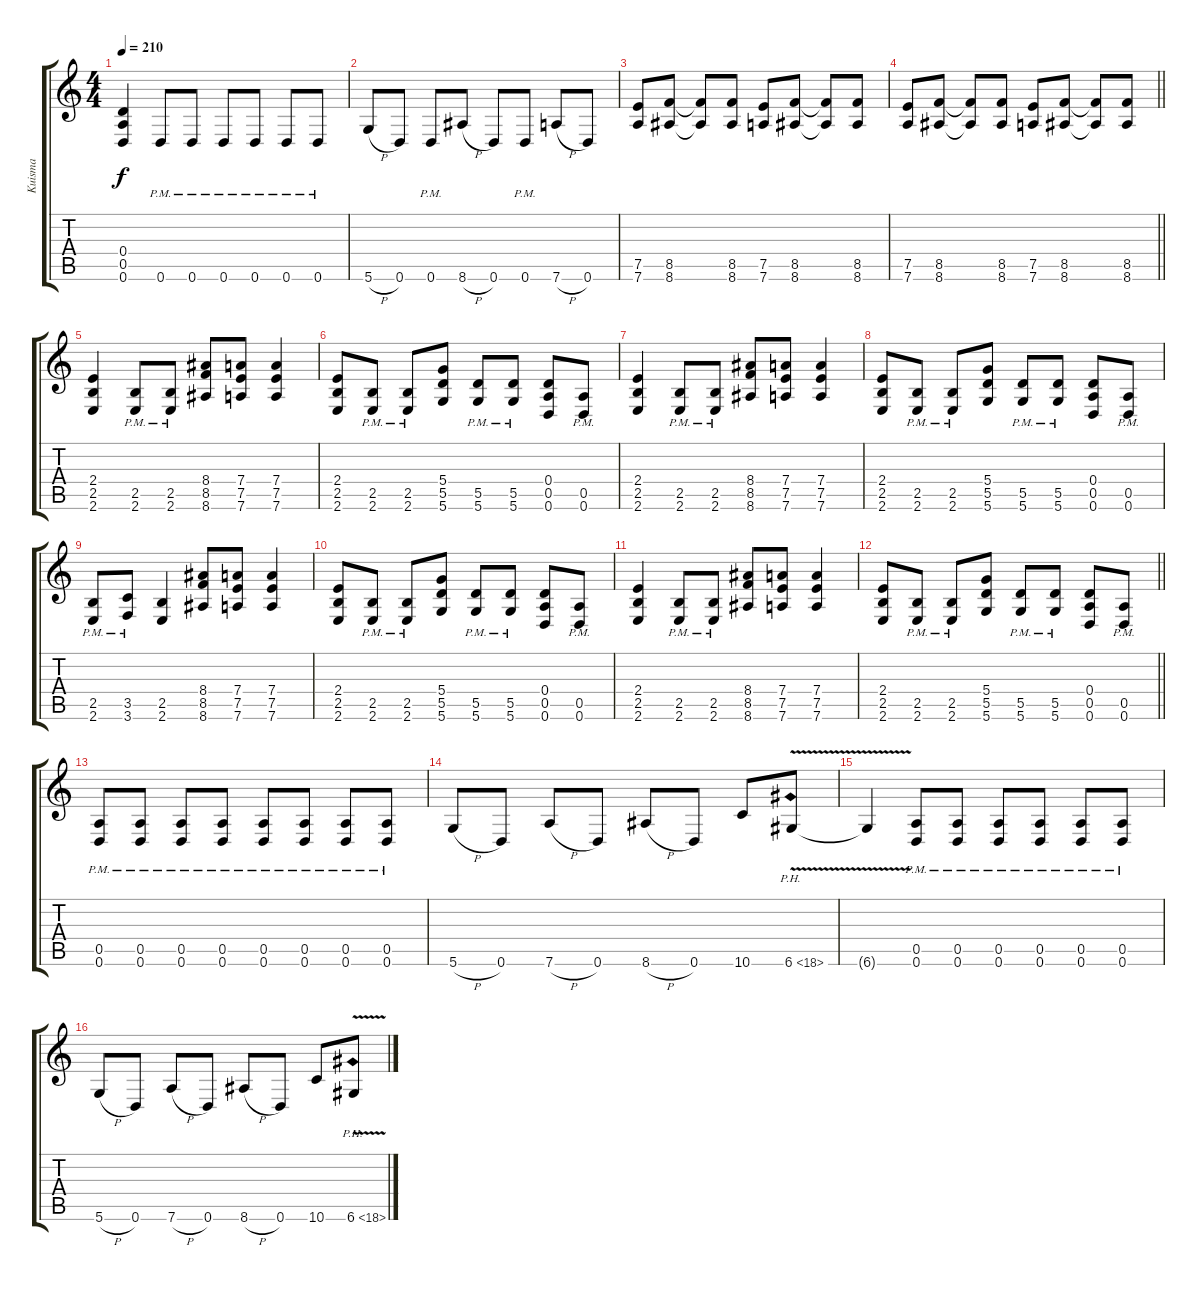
\track ("Kuisma" "Kuisma") {instrument distortionguitar}
\staff {score tabs}
\tuning (E4 B3 G3 D3 A2 D2) {hide}
\ts (4 4)
\tempo 210
\clef g2
\ks c
(0.4 0.5 0.6).4{dy f} 0.6{pm}.8 0.6{pm}.8 0.6{pm}.8 0.6{pm}.8 0.6{pm}.8 0.6{pm}.8 |
5.6{h}.8 0.6.8 0.6{pm}.8 8.6{h}.8 0.6.8 0.6{pm}.8 7.6{h}.8 0.6.8 |
(7.5 7.6).8 (8.5 8.6).8 (8.5{t} 8.6{t}).8 (8.5 8.6).8 (7.5 7.6).8 (8.5 8.6).8 (8.5{t} 8.6{t}).8 (8.5 8.6).8 |
\barLineRight lightlight
(7.5 7.6).8 (8.5 8.6).8 (8.5{t} 8.6{t}).8 (8.5 8.6).8 (7.5 7.6).8 (8.5 8.6).8 (8.5{t} 8.6{t}).8 (8.5 8.6).8 |
(2.4 2.5 2.6).4 (2.5{pm} 2.6{pm}).8 (2.5{pm} 2.6{pm}).8 (8.4 8.5 8.6).8 (7.4 7.5 7.6).8 (7.4 7.5 7.6).4 |
(2.4 2.5 2.6).8 (2.5{pm} 2.6{pm}).8 (2.5{pm} 2.6{pm}).8 (5.4 5.5 5.6).8 (5.5{pm} 5.6{pm}).8 (5.5{pm} 5.6{pm}).8 (0.4 0.5 0.6).8 (0.5{pm} 0.6{pm}).8 |
(2.4 2.5 2.6).4 (2.5{pm} 2.6{pm}).8 (2.5{pm} 2.6{pm}).8 (8.4 8.5 8.6).8 (7.4 7.5 7.6).8 (7.4 7.5 7.6).4 |
(2.4 2.5 2.6).8 (2.5{pm} 2.6{pm}).8 (2.5{pm} 2.6{pm}).8 (5.4 5.5 5.6).8 (5.5{pm} 5.6{pm}).8 (5.5{pm} 5.6{pm}).8 (0.4 0.5 0.6).8 (0.5{pm} 0.6{pm}).8 |
(2.5{pm} 2.6{pm}).8 (3.5{pm} 3.6{pm}).8 (2.5 2.6).4 (8.4 8.5 8.6).8 (7.4 7.5 7.6).8 (7.4 7.5 7.6).4 |
(2.4 2.5 2.6).8 (2.5{pm} 2.6{pm}).8 (2.5{pm} 2.6{pm}).8 (5.4 5.5 5.6).8 (5.5{pm} 5.6{pm}).8 (5.5{pm} 5.6{pm}).8 (0.4 0.5 0.6).8 (0.5{pm} 0.6{pm}).8 |
(2.4 2.5 2.6).4 (2.5{pm} 2.6{pm}).8 (2.5{pm} 2.6{pm}).8 (8.4 8.5 8.6).8 (7.4 7.5 7.6).8 (7.4 7.5 7.6).4 |
\barLineRight lightlight
(2.4 2.5 2.6).8 (2.5{pm} 2.6{pm}).8 (2.5{pm} 2.6{pm}).8 (5.4 5.5 5.6).8 (5.5{pm} 5.6{pm}).8 (5.5{pm} 5.6{pm}).8 (0.4 0.5 0.6).8 (0.5{pm} 0.6{pm}).8 |
(0.5{pm} 0.6{pm}).8 (0.5{pm} 0.6{pm}).8 (0.5{pm} 0.6{pm}).8 (0.5{pm} 0.6{pm}).8 (0.5{pm} 0.6{pm}).8 (0.5{pm} 0.6{pm}).8 (0.5{pm} 0.6{pm}).8 (0.5{pm} 0.6{pm}).8 |
5.6{h}.8 0.6.8 7.6{h}.8 0.6.8 8.6{h}.8 0.6.8 10.6.8 6.6{ph 12 v}.8 |
6.6{t}.4 (0.5{pm} 0.6{pm}).8 (0.5{pm} 0.6{pm}).8 (0.5{pm} 0.6{pm}).8 (0.5{pm} 0.6{pm}).8 (0.5{pm} 0.6{pm}).8 (0.5{pm} 0.6{pm}).8 |
5.6{h}.8 0.6.8 7.6{h}.8 0.6.8 8.6{h}.8 0.6.8 10.6.8 6.6{ph 12 v}.8
